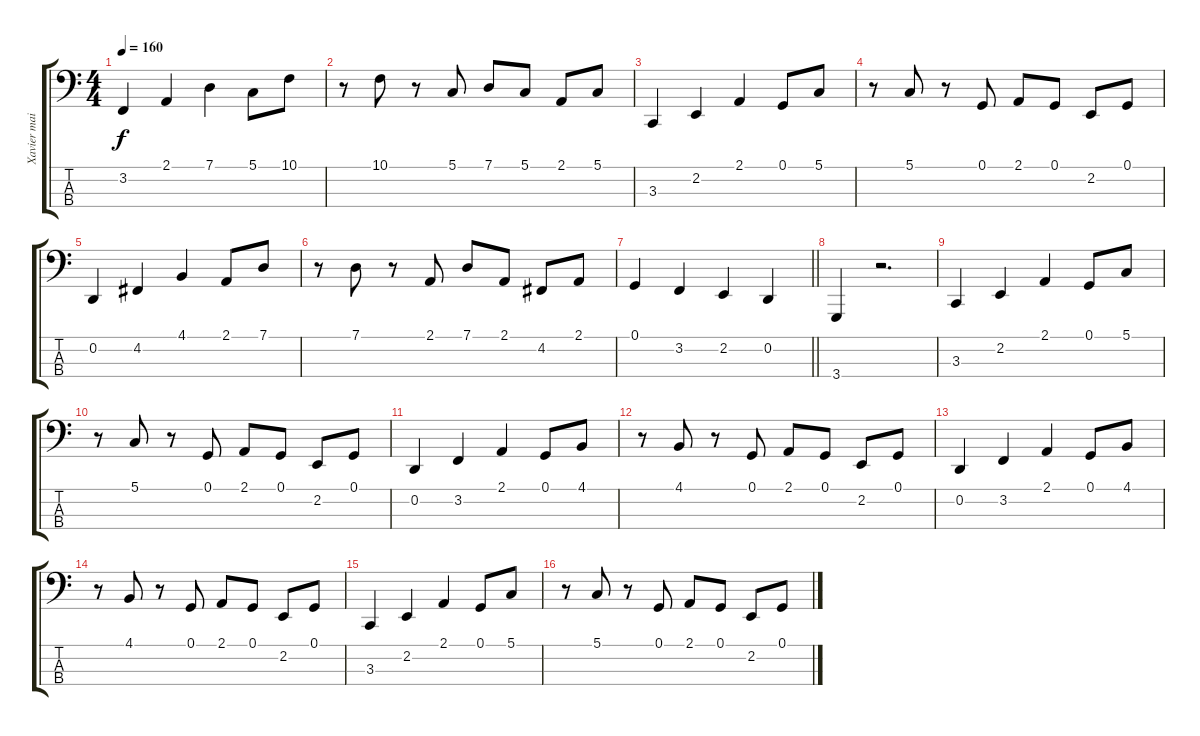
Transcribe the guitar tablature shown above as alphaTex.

\track ("Xavier main gauche" "Xavier mai") {instrument acousticgrandpiano}
\staff {score tabs}
\tuning (G2 D2 A1 E1) {hide}
\ts (4 4)
\tempo 160
\clef f4
\ks c
3.2.4{dy f} 2.1.4 7.1.4 5.1.8 10.1.8 |
r.8 10.1.8 r.8 5.1.8 7.1.8 5.1.8 2.1.8 5.1.8 |
3.3.4 2.2.4 2.1.4 0.1.8 5.1.8 |
r.8 5.1.8 r.8 0.1.8 2.1.8 0.1.8 2.2.8 0.1.8 |
0.2.4 4.2.4 4.1.4 2.1.8 7.1.8 |
r.8 7.1.8 r.8 2.1.8 7.1.8 2.1.8 4.2.8 2.1.8 |
\barLineRight lightlight
0.1.4 3.2.4 2.2.4 0.2.4 |
3.4.4 r.2{d} |
3.3.4 2.2.4 2.1.4 0.1.8 5.1.8 |
r.8 5.1.8 r.8 0.1.8 2.1.8 0.1.8 2.2.8 0.1.8 |
0.2.4 3.2.4 2.1.4 0.1.8 4.1.8 |
r.8 4.1.8 r.8 0.1.8 2.1.8 0.1.8 2.2.8 0.1.8 |
0.2.4 3.2.4 2.1.4 0.1.8 4.1.8 |
r.8 4.1.8 r.8 0.1.8 2.1.8 0.1.8 2.2.8 0.1.8 |
3.3.4 2.2.4 2.1.4 0.1.8 5.1.8 |
r.8 5.1.8 r.8 0.1.8 2.1.8 0.1.8 2.2.8 0.1.8
